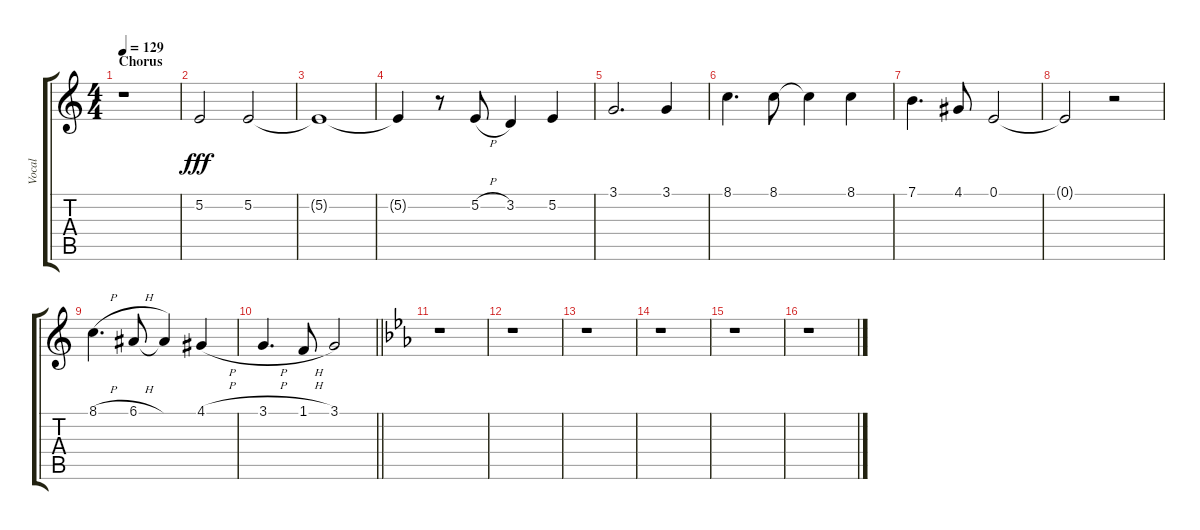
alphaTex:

\track ("Vocal" "Vocal") {instrument tenorsax}
\staff {score tabs}
\tuning (E4 B3 G3 D3 A2 E2) {hide}
\ts (4 4)
\section ("" "Chorus")
\tempo 129
\clef g2
\ks c
r.1{dy mf} |
5.2.2{dy fff} 5.2.2 |
5.2{t}.1 |
5.2{t}.4 r.8 5.2{h}.8 3.2.4 5.2.4 |
3.1.2{d} 3.1.4 |
8.1.4{d} 8.1.8 8.1{t}.4 8.1.4 |
7.1.4{d} 4.1.8 0.1.2 |
0.1{t}.2 r.2 |
8.1{h}.4{d} 6.1{h}.8 6.1{t}.4 4.1{h}.4 |
\barLineRight lightlight
3.1{h}.4{d} 1.1{h}.8 3.1.2 |
\section ("" "")
\ks eb
r.1 |
r.1 |
r.1 |
r.1 |
r.1 |
r.1
